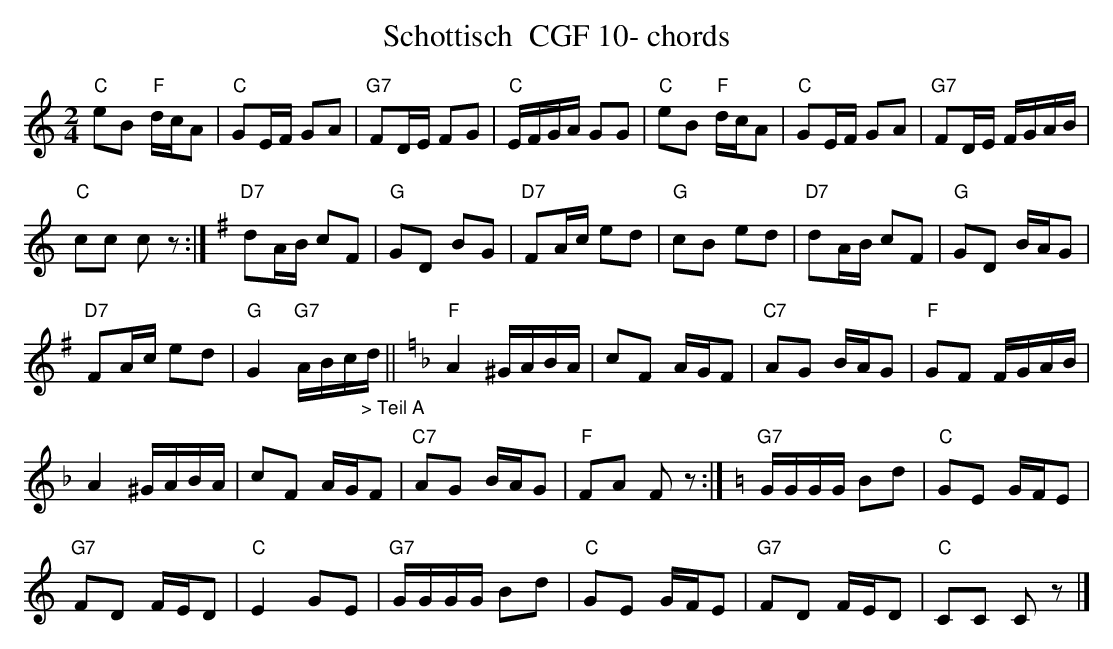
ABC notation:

X:1
T:Schottisch  CGF 10- chords
M:2/4
L:1/16
K:Cmaj%%MIDI gchordon
"C"e2B2 "F"dcA2 | "C"G2EF G2A2 | "G7"F2DE F2G2 | "C"EFGA G2G2 | "C"e2B2 "F"dcA2 | "C"G2EF G2A2 | "G7"F2DE FGAB |
"C"c2c2 c2z2 :| [K:Gmaj] "D7"d2AB c2F2 | "G"G2D2 B2G2 | "D7"F2Ac e2d2 | "G"c2B2 e2d2 | "D7"d2AB c2F2 | "G"G2D2 BAG2 |
"D7"F2Ac e2d2 | "G"G4 "G7"ABc"_> Teil A"d || [K:Fmaj] "F"A4 ^GABA | c2F2 AGF2 | "C7"A2G2 BAG2 | "F"G2F2 FGAB |
A4 ^GABA | c2F2 AGF2 | "C7"A2G2 BAG2 | "F"F2A2 F2z2 :| [K:Cmaj] "G7"GGGG B2d2 | "C"G2E2 GFE2 |
"G7"F2D2 FED2 | "C"E4G2E2 | "G7"GGGG B2d2 | "C"G2E2 GFE2 | "G7"F2D2 FED2 | "C"C2C2 C2z2 |]
